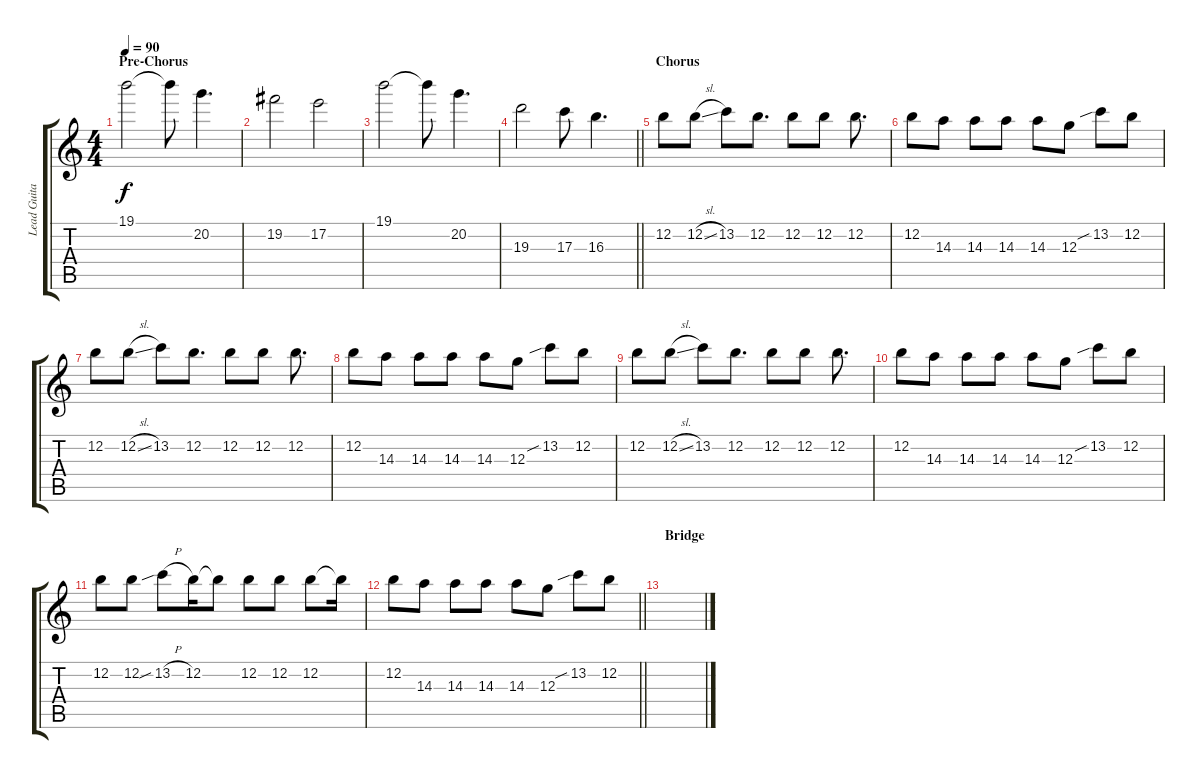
\track ("Lead Guitar" "Lead Guita") {instrument distortionguitar}
\staff {score tabs}
\tuning (E4 B3 G3 D3 A2 E2) {hide}
\ts (4 4)
\section ("" "Pre-Chorus")
\tempo 90
\clef g2
\ks c
19.1.2{dy f} 19.1{t}.8 20.2.4{d} |
19.2.2 17.2.2 |
19.1.2 19.1{t}.8 20.2.4{d} |
\barLineRight lightlight
19.3.2 17.3.8 16.3.4{d} |
\section ("" "Chorus")
12.2.8 12.2{sl}.8 13.2.8 12.2.8{d} 12.2.8 12.2.8 12.2.8{d} |
12.2.8 14.3.8 14.3.8 14.3.8 14.3.8 12.3.8 13.2{sib}.8 12.2.8 |
12.2.8 12.2{sl}.8 13.2.8 12.2.8{d} 12.2.8 12.2.8 12.2.8{d} |
12.2.8 14.3.8 14.3.8 14.3.8 14.3.8 12.3.8 13.2{sib}.8 12.2.8 |
12.2.8 12.2{sl}.8 13.2.8 12.2.8{d} 12.2.8 12.2.8 12.2.8{d} |
12.2.8 14.3.8 14.3.8 14.3.8 14.3.8 12.3.8 13.2{sib}.8 12.2.8 |
12.2.8 12.2.8 13.2{sib h}.8 12.2.16 12.2{t}.8 12.2.8 12.2.8 12.2.8 12.2{t}.16 |
\barLineRight lightlight
12.2.8 14.3.8 14.3.8 14.3.8 14.3.8 12.3.8 13.2{sib}.8 12.2.8 |
\section ("" "Bridge")
